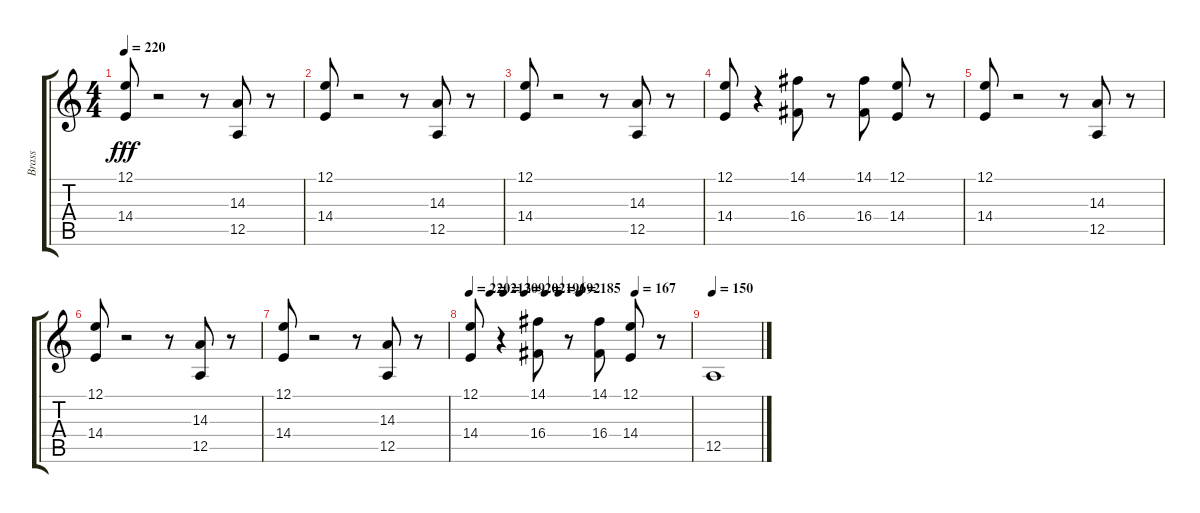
\track ("Brass" "Brass") {instrument brasssection}
\staff {score tabs}
\tuning (E4 B3 G3 D3 A2 E2) {hide}
\ts (4 4)
\tempo 220
\clef g2
\ks c
(12.1 14.4).8{dy fff} r.2 r.8 (14.3 12.5).8 r.8 |
(12.1 14.4).8 r.2 r.8 (14.3 12.5).8 r.8 |
(12.1 14.4).8 r.2 r.8 (14.3 12.5).8 r.8 |
(12.1 14.4).8 r.4 (14.1 16.4).8 r.8 (14.1 16.4).8 (12.1 14.4).8 r.8 |
(12.1 14.4).8 r.2 r.8 (14.3 12.5).8 r.8 |
(12.1 14.4).8 r.2 r.8 (14.3 12.5).8 r.8 |
(12.1 14.4).8 r.2 r.8 (14.3 12.5).8 r.8 |
\tempo 220
\tempo (213 0.09375)
\tempo (209 0.15625)
\tempo (202 0.25)
\tempo (196 0.34375)
\tempo (192 0.40625)
\tempo (185 0.5)
\tempo (167 0.75)
(12.1 14.4).8 r.4 (14.1 16.4).8 r.8 (14.1 16.4).8 (12.1 14.4).8 r.8 |
\tempo 150
12.5.1
